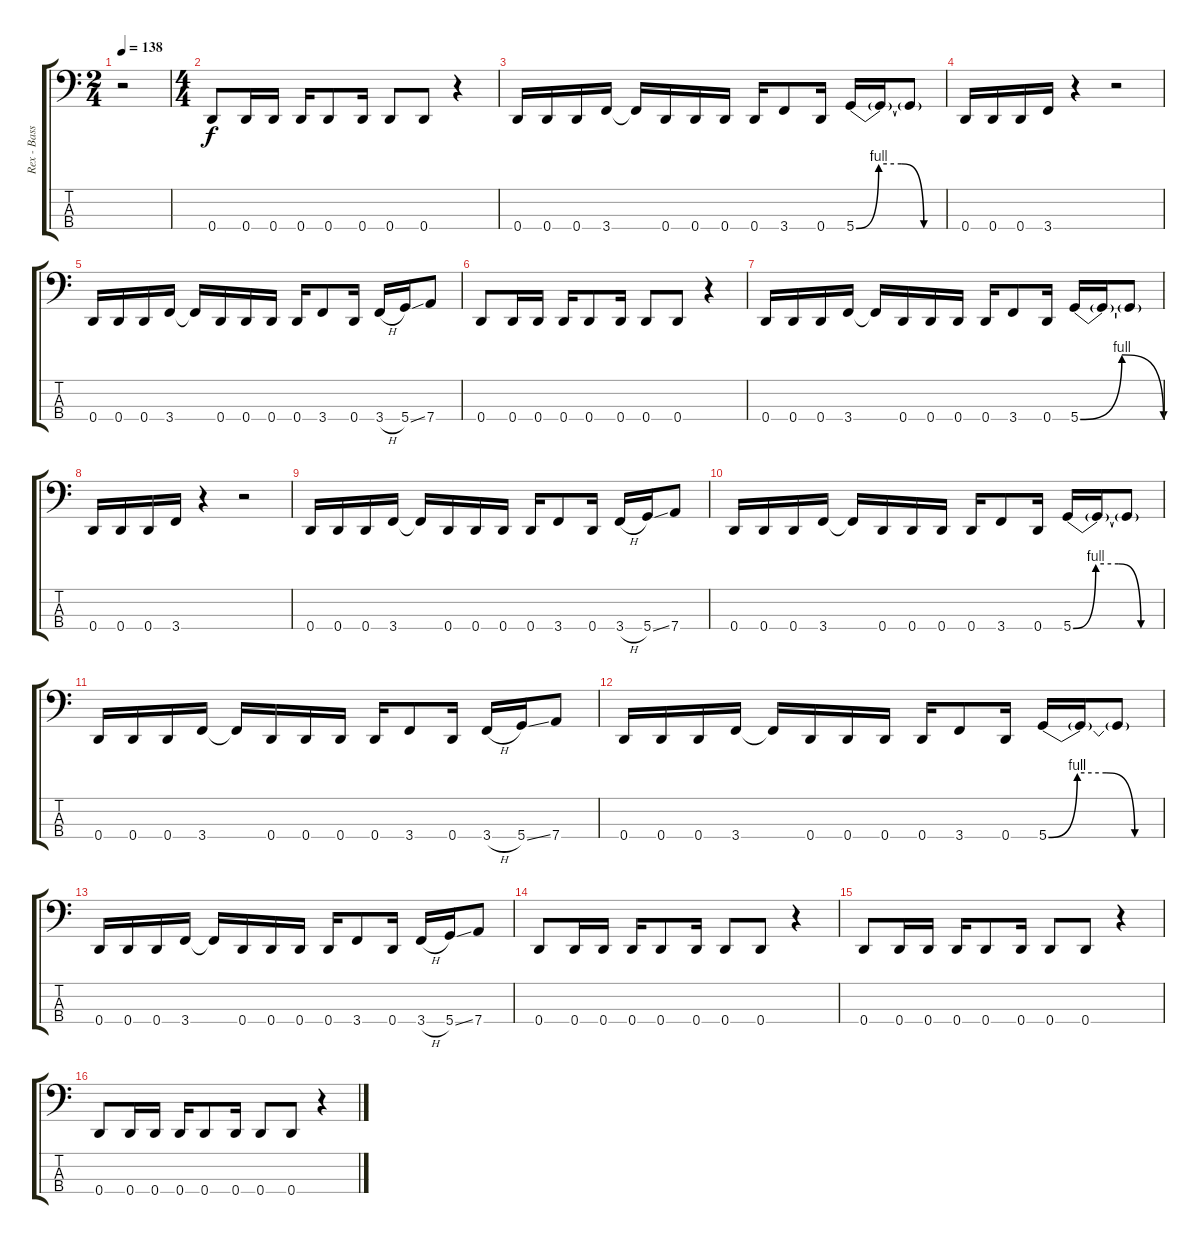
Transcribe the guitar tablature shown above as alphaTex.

\track ("Rex - Bass" "Rex - Bass") {instrument electricbasspick}
\staff {score tabs}
\tuning (F2 C2 G1 D1) {hide}
\ts (2 4)
\tempo 138
\clef f4
\ks c
r.2{dy f} |
\ts (4 4)
0.4.8 0.4.16 0.4.16 0.4.16 0.4.8 0.4.16 0.4.8 0.4.8 r.4 |
0.4.16 0.4.16 0.4.16 3.4.16 3.4{t}.16 0.4.16 0.4.16 0.4.16 0.4.16 3.4.8 0.4.16 5.4{be (custom 0 0 15 4 30 4 45 0 60 0)}.16 5.4{t}.16 5.4{t}.8 |
0.4.16 0.4.16 0.4.16 3.4.16 r.4 r.2 |
0.4.16 0.4.16 0.4.16 3.4.16 3.4{t}.16 0.4.16 0.4.16 0.4.16 0.4.16 3.4.8 0.4.16 3.4{h}.16 5.4{ss}.16 7.4.8 |
0.4.8 0.4.16 0.4.16 0.4.16 0.4.8 0.4.16 0.4.8 0.4.8 r.4 |
0.4.16 0.4.16 0.4.16 3.4.16 3.4{t}.16 0.4.16 0.4.16 0.4.16 0.4.16 3.4.8 0.4.16 5.4{be (bendrelease 0 0 15 4 30 4 60 0)}.16 5.4{t}.16 5.4{t}.8 |
0.4.16 0.4.16 0.4.16 3.4.16 r.4 r.2 |
0.4.16 0.4.16 0.4.16 3.4.16 3.4{t}.16 0.4.16 0.4.16 0.4.16 0.4.16 3.4.8 0.4.16 3.4{h}.16 5.4{ss}.16 7.4.8 |
0.4.16 0.4.16 0.4.16 3.4.16 3.4{t}.16 0.4.16 0.4.16 0.4.16 0.4.16 3.4.8 0.4.16 5.4{be (custom 0 0 15 4 30 4 45 0 60 0)}.16 5.4{t}.16 5.4{t}.8 |
0.4.16 0.4.16 0.4.16 3.4.16 3.4{t}.16 0.4.16 0.4.16 0.4.16 0.4.16 3.4.8 0.4.16 3.4{h}.16 5.4{ss}.16 7.4.8 |
0.4.16 0.4.16 0.4.16 3.4.16 3.4{t}.16 0.4.16 0.4.16 0.4.16 0.4.16 3.4.8 0.4.16 5.4{be (custom 0 0 15 4 30 4 45 0 60 0)}.16 5.4{t}.16 5.4{t}.8 |
0.4.16 0.4.16 0.4.16 3.4.16 3.4{t}.16 0.4.16 0.4.16 0.4.16 0.4.16 3.4.8 0.4.16 3.4{h}.16 5.4{ss}.16 7.4.8 |
0.4.8 0.4.16 0.4.16 0.4.16 0.4.8 0.4.16 0.4.8 0.4.8 r.4 |
0.4.8 0.4.16 0.4.16 0.4.16 0.4.8 0.4.16 0.4.8 0.4.8 r.4 |
0.4.8 0.4.16 0.4.16 0.4.16 0.4.8 0.4.16 0.4.8 0.4.8 r.4
